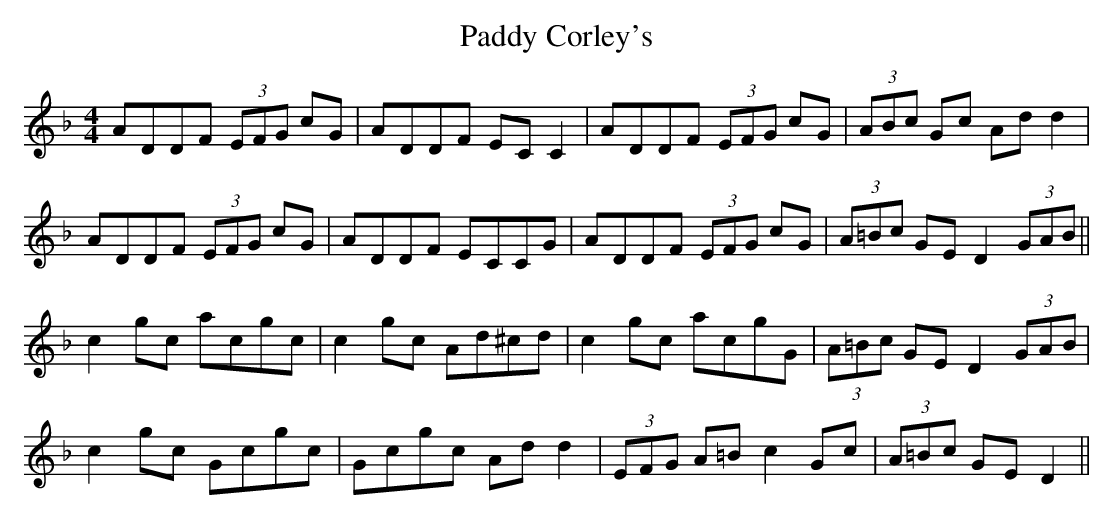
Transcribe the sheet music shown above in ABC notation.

X:1
T: Paddy Corley's
M: 4/4
L: 1/8
K: Dm
ADDF (3EFG cG|ADDF EC C2|ADDF (3EFG cG|\
(3ABc Gc Ad d2|
ADDF (3EFG cG|ADDF ECCG|ADDF (3EFG cG|\
(3A=Bc GE D2 (3GAB ||
c2 gc acgc|c2 gc Ad^cd|c2 gc acgG|\
(3A=Bc GE D2 (3GAB|
c2 gc Gcgc|Gcgc Ad d2|(3EFG A=B c2 Gc|\
(3A=Bc GE D2 ||
